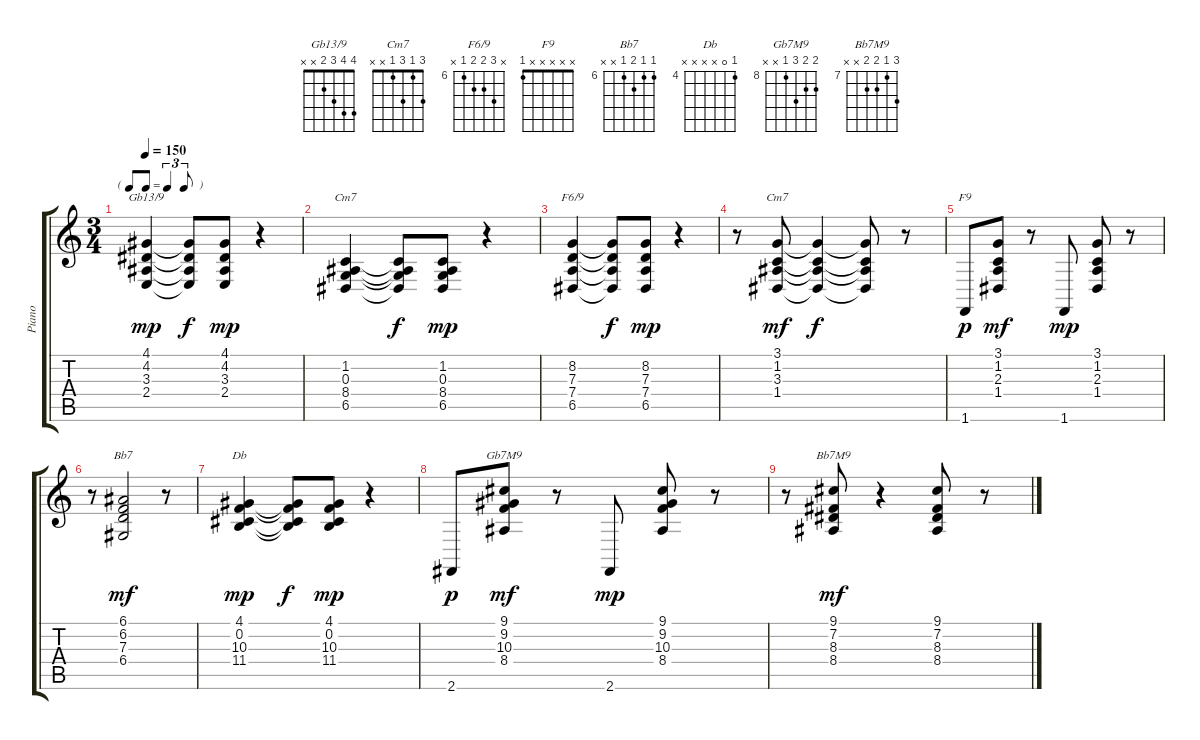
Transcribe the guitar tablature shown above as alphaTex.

\track ("Piano" "Piano") {instrument acousticgrandpiano}
\staff {score tabs}
\tuning (E4 B3 G3 D3 A2 E2) {hide}
\chord ("Gb13/9" 4 4 3 2 x x)
\chord ("Cm7" x 1 0 x x x)
\chord ("F6/9" x 8 7 7 6 x) {firstfret 6}
\chord ("Cm7" 3 1 3 1 x x)
\chord ("F9" x x x x x 1)
\chord ("Bb7" 6 6 7 6 x x) {firstfret 6}
\chord ("Db" 4 0 x x x x) {firstfret 4}
\chord ("Gb7M9" 9 9 10 8 x x) {firstfret 8}
\chord ("Bb7M9" 9 7 8 8 x x) {firstfret 7}
\ts (3 4)
\tf triplet8th
\tempo 150
\clef g2
\ks c
(4.1 4.2 3.3 2.4).4{ch "Gb13/9" dy mp} (4.1{t} 4.2{t} 3.3{t} 2.4{t}).8{dy f} (4.1 4.2 3.3 2.4).8{dy mp} r.4 |
(1.2 0.3 8.4 6.5).4{ch "Cm7"} (1.2{t} 0.3{t} 8.4{t} 6.5{t}).8{dy f} (1.2 0.3 8.4 6.5).8{dy mp} r.4 |
(8.2 7.3 7.4 6.5).4{ch "F6/9"} (8.2{t} 7.3{t} 7.4{t} 6.5{t}).8{dy f} (8.2 7.3 7.4 6.5).8{dy mp} r.4 |
r.8 (3.1 1.2 3.3 1.4).8{ch "Cm7" dy mf} (3.1{t} 1.2{t} 3.3{t} 1.4{t}).4{dy f} (3.1{t} 1.2{t} 3.3{t} 1.4{t}).8 r.8 |
1.6.8{ch "F9" dy p} (3.1 1.2 2.3 1.4).8{dy mf} r.8 1.6.8{dy mp} (3.1 1.2 2.3 1.4).8 r.8 |
r.8 (6.1 6.2 7.3 6.4).2{ch "Bb7" dy mf} r.8 |
(4.1 0.2 10.3 11.4).4{ch "Db" dy mp} (4.1{t} 0.2{t} 10.3{t} 11.4{t}).8{dy f} (4.1 0.2 10.3 11.4).8{dy mp} r.4 |
2.6.8{dy p} (9.1 9.2 10.3 8.4).8{ch "Gb7M9" dy mf} r.8 2.6.8{dy mp} (9.1 9.2 10.3 8.4).8 r.8 |
r.8 (9.1 7.2 8.3 8.4).8{ch "Bb7M9" dy mf} r.4 (9.1 7.2 8.3 8.4).8 r.8
